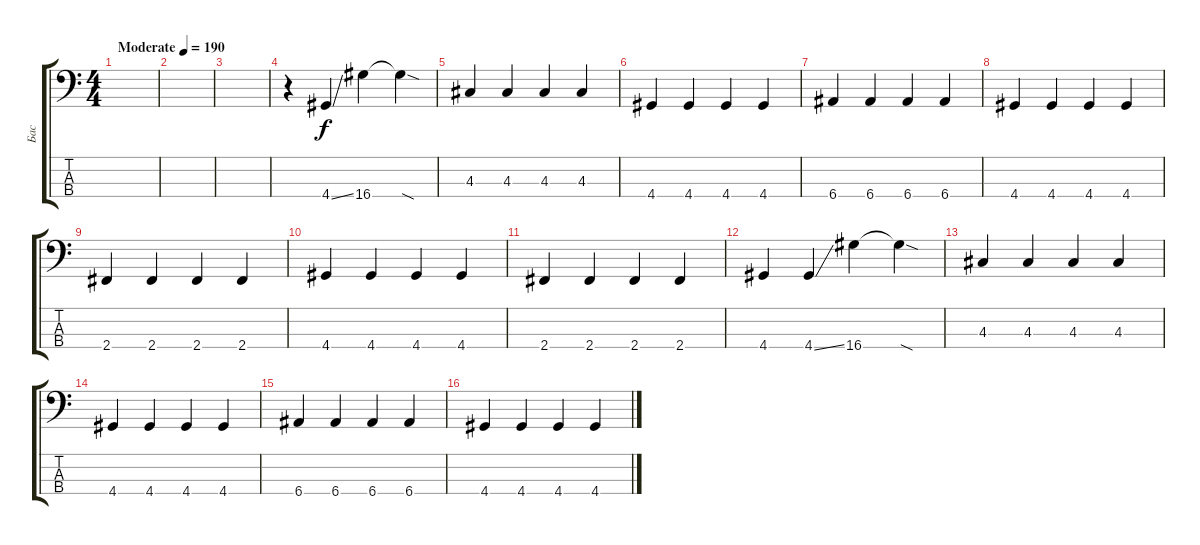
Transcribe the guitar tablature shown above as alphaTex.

\track ("Бас" "Бас") {instrument electricbassfinger}
\staff {score tabs}
\tuning (G2 D2 A1 E1) {hide}
\ts (4 4)
\tempo (190 "Moderate")
\clef f4
\ks c
|
|
|
r.4 4.4{ss}.4 16.4.4 16.4{sod t}.4 |
4.3.4 4.3.4 4.3.4 4.3.4 |
4.4.4 4.4.4 4.4.4 4.4.4 |
6.4.4 6.4.4 6.4.4 6.4.4 |
4.4.4 4.4.4 4.4.4 4.4.4 |
2.4.4 2.4.4 2.4.4 2.4.4 |
4.4.4 4.4.4 4.4.4 4.4.4 |
2.4.4 2.4.4 2.4.4 2.4.4 |
4.4.4 4.4{ss}.4 16.4.4 16.4{sod t}.4 |
4.3.4 4.3.4 4.3.4 4.3.4 |
4.4.4 4.4.4 4.4.4 4.4.4 |
6.4.4 6.4.4 6.4.4 6.4.4 |
4.4.4 4.4.4 4.4.4 4.4.4
